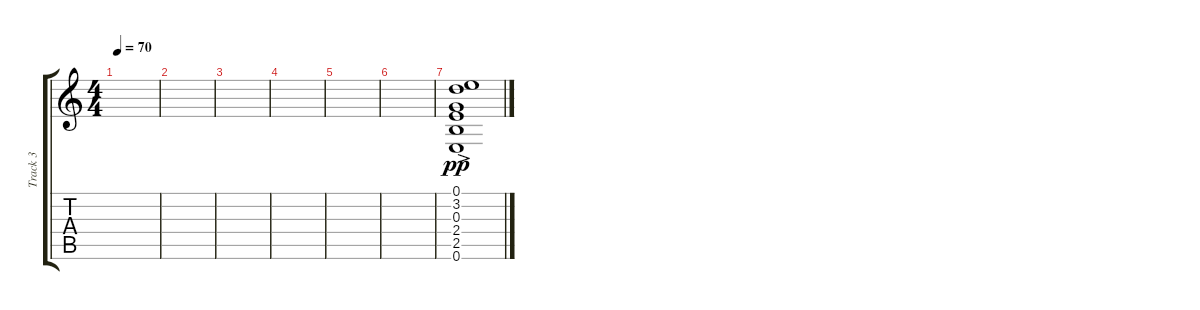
\track ("Track 3" "Track 3") {instrument electricguitarclean}
\staff {score tabs}
\tuning (E4 B3 G3 D3 A2 E2) {hide}
\ts (4 4)
\tempo 70
\clef g2
\ks c
|
|
|
|
|
|
(0.1{ac} 3.2 0.3 2.4 2.5 0.6).1{dy pp}
